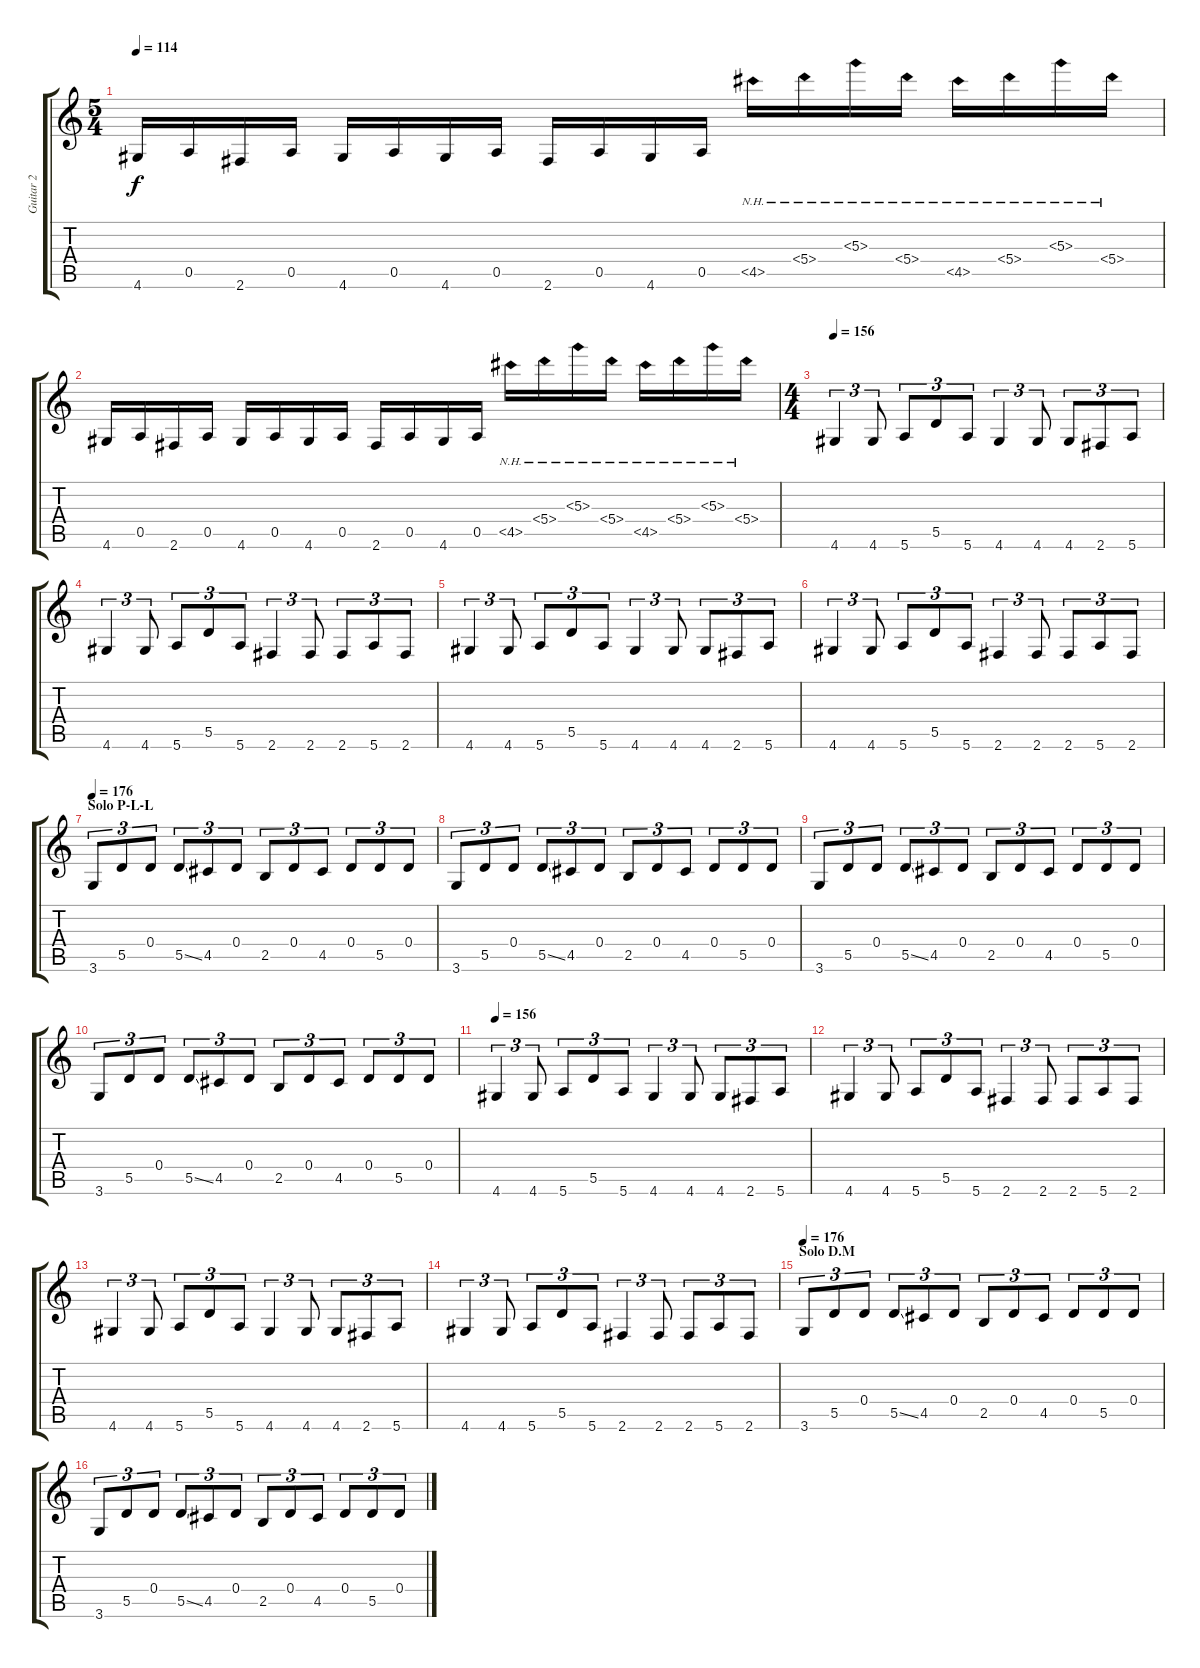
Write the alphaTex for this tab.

\track ("Guitar 2" "Guitar 2") {instrument distortionguitar}
\staff {score tabs}
\tuning (E4 B3 G3 D3 A2 E2) {hide}
\ts (5 4)
\tempo 114
\clef g2
\ks c
4.6.16{dy f} 0.5.16 2.6.16 0.5.16 4.6.16 0.5.16 4.6.16 0.5.16 2.6.16 0.5.16 4.6.16 0.5.16 4.5{nh}.16 5.4{nh}.16 5.3{nh}.16 5.4{nh}.16 4.5{nh}.16 5.4{nh}.16 5.3{nh}.16 5.4{nh}.16 |
4.6.16 0.5.16 2.6.16 0.5.16 4.6.16 0.5.16 4.6.16 0.5.16 2.6.16 0.5.16 4.6.16 0.5.16 4.5{nh}.16 5.4{nh}.16 5.3{nh}.16 5.4{nh}.16 4.5{nh}.16 5.4{nh}.16 5.3{nh}.16 5.4{nh}.16 |
\ts (4 4)
\tempo 156
4.6.4{tu (3 2)} 4.6.8{tu (3 2)} 5.6.8{tu (3 2)} 5.5.8{tu (3 2)} 5.6.8{tu (3 2)} 4.6.4{tu (3 2)} 4.6.8{tu (3 2)} 4.6.8{tu (3 2)} 2.6.8{tu (3 2)} 5.6.8{tu (3 2)} |
4.6.4{tu (3 2)} 4.6.8{tu (3 2)} 5.6.8{tu (3 2)} 5.5.8{tu (3 2)} 5.6.8{tu (3 2)} 2.6.4{tu (3 2)} 2.6.8{tu (3 2)} 2.6.8{tu (3 2)} 5.6.8{tu (3 2)} 2.6.8{tu (3 2)} |
4.6.4{tu (3 2)} 4.6.8{tu (3 2)} 5.6.8{tu (3 2)} 5.5.8{tu (3 2)} 5.6.8{tu (3 2)} 4.6.4{tu (3 2)} 4.6.8{tu (3 2)} 4.6.8{tu (3 2)} 2.6.8{tu (3 2)} 5.6.8{tu (3 2)} |
4.6.4{tu (3 2)} 4.6.8{tu (3 2)} 5.6.8{tu (3 2)} 5.5.8{tu (3 2)} 5.6.8{tu (3 2)} 2.6.4{tu (3 2)} 2.6.8{tu (3 2)} 2.6.8{tu (3 2)} 5.6.8{tu (3 2)} 2.6.8{tu (3 2)} |
\section ("" "Solo P-L-L")
\tempo 176
3.6.8{tu (3 2)} 5.5.8{tu (3 2)} 0.4.8{tu (3 2)} 5.5{ss}.8{tu (3 2)} 4.5.8{tu (3 2)} 0.4.8{tu (3 2)} 2.5.8{tu (3 2)} 0.4.8{tu (3 2)} 4.5.8{tu (3 2)} 0.4.8{tu (3 2)} 5.5.8{tu (3 2)} 0.4.8{tu (3 2)} |
3.6.8{tu (3 2)} 5.5.8{tu (3 2)} 0.4.8{tu (3 2)} 5.5{ss}.8{tu (3 2)} 4.5.8{tu (3 2)} 0.4.8{tu (3 2)} 2.5.8{tu (3 2)} 0.4.8{tu (3 2)} 4.5.8{tu (3 2)} 0.4.8{tu (3 2)} 5.5.8{tu (3 2)} 0.4.8{tu (3 2)} |
3.6.8{tu (3 2)} 5.5.8{tu (3 2)} 0.4.8{tu (3 2)} 5.5{ss}.8{tu (3 2)} 4.5.8{tu (3 2)} 0.4.8{tu (3 2)} 2.5.8{tu (3 2)} 0.4.8{tu (3 2)} 4.5.8{tu (3 2)} 0.4.8{tu (3 2)} 5.5.8{tu (3 2)} 0.4.8{tu (3 2)} |
3.6.8{tu (3 2)} 5.5.8{tu (3 2)} 0.4.8{tu (3 2)} 5.5{ss}.8{tu (3 2)} 4.5.8{tu (3 2)} 0.4.8{tu (3 2)} 2.5.8{tu (3 2)} 0.4.8{tu (3 2)} 4.5.8{tu (3 2)} 0.4.8{tu (3 2)} 5.5.8{tu (3 2)} 0.4.8{tu (3 2)} |
\tempo 156
4.6.4{tu (3 2)} 4.6.8{tu (3 2)} 5.6.8{tu (3 2)} 5.5.8{tu (3 2)} 5.6.8{tu (3 2)} 4.6.4{tu (3 2)} 4.6.8{tu (3 2)} 4.6.8{tu (3 2)} 2.6.8{tu (3 2)} 5.6.8{tu (3 2)} |
4.6.4{tu (3 2)} 4.6.8{tu (3 2)} 5.6.8{tu (3 2)} 5.5.8{tu (3 2)} 5.6.8{tu (3 2)} 2.6.4{tu (3 2)} 2.6.8{tu (3 2)} 2.6.8{tu (3 2)} 5.6.8{tu (3 2)} 2.6.8{tu (3 2)} |
4.6.4{tu (3 2)} 4.6.8{tu (3 2)} 5.6.8{tu (3 2)} 5.5.8{tu (3 2)} 5.6.8{tu (3 2)} 4.6.4{tu (3 2)} 4.6.8{tu (3 2)} 4.6.8{tu (3 2)} 2.6.8{tu (3 2)} 5.6.8{tu (3 2)} |
4.6.4{tu (3 2)} 4.6.8{tu (3 2)} 5.6.8{tu (3 2)} 5.5.8{tu (3 2)} 5.6.8{tu (3 2)} 2.6.4{tu (3 2)} 2.6.8{tu (3 2)} 2.6.8{tu (3 2)} 5.6.8{tu (3 2)} 2.6.8{tu (3 2)} |
\section ("" "Solo D.M")
\tempo 176
3.6.8{tu (3 2)} 5.5.8{tu (3 2)} 0.4.8{tu (3 2)} 5.5{ss}.8{tu (3 2)} 4.5.8{tu (3 2)} 0.4.8{tu (3 2)} 2.5.8{tu (3 2)} 0.4.8{tu (3 2)} 4.5.8{tu (3 2)} 0.4.8{tu (3 2)} 5.5.8{tu (3 2)} 0.4.8{tu (3 2)} |
3.6.8{tu (3 2)} 5.5.8{tu (3 2)} 0.4.8{tu (3 2)} 5.5{ss}.8{tu (3 2)} 4.5.8{tu (3 2)} 0.4.8{tu (3 2)} 2.5.8{tu (3 2)} 0.4.8{tu (3 2)} 4.5.8{tu (3 2)} 0.4.8{tu (3 2)} 5.5.8{tu (3 2)} 0.4.8{tu (3 2)}
